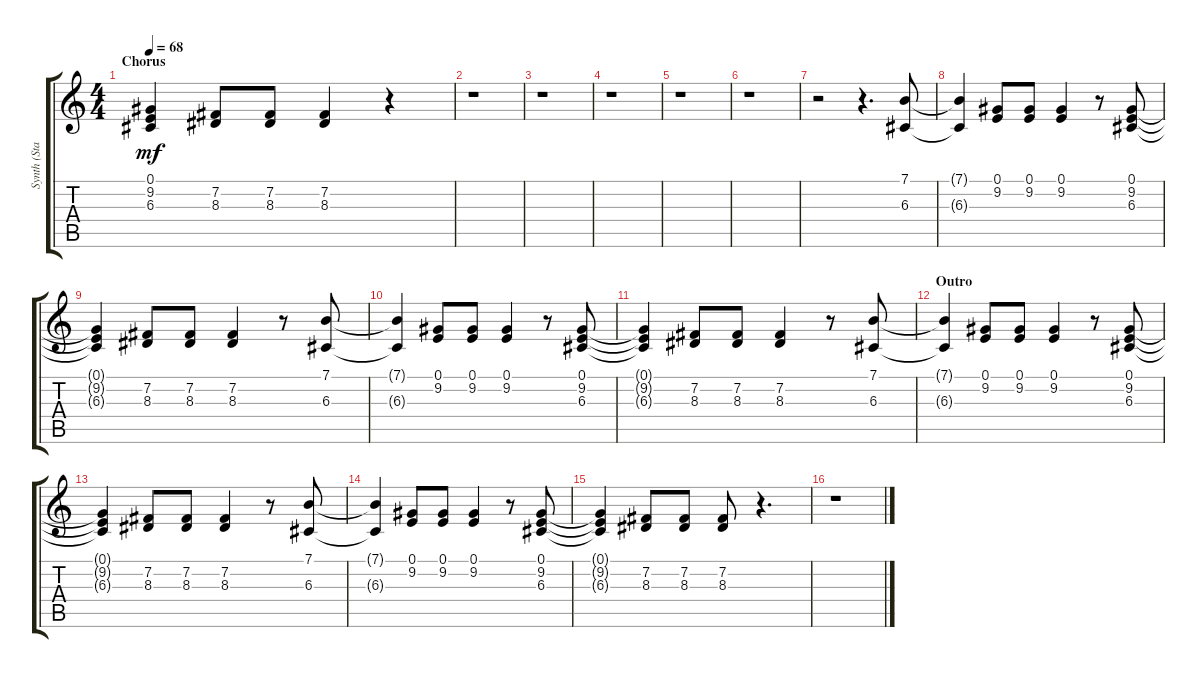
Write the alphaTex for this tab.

\track ("Synth (Staff 1)" "Synth (Sta") {instrument lead2sawtooth}
\staff {score tabs}
\tuning (E4 B3 G3 D3 A2 E2) {hide}
\ts (4 4)
\section ("" "Chorus")
\tempo 68
\clef g2
\ks aminor
(0.1{t} 9.2{t} 6.3{t}).4{dy mf} (7.2 8.3).8 (7.2 8.3).8 (7.2 8.3).4 r.4 |
r.1 |
r.1 |
r.1 |
r.1 |
r.1 |
r.2 r.4{d} (7.1 6.3).8 |
(7.1{t} 6.3{t}).4 (0.1 9.2).8 (0.1 9.2).8 (0.1 9.2).4 r.8 (0.1 9.2 6.3).8 |
(0.1{t} 9.2{t} 6.3{t}).4 (7.2 8.3).8 (7.2 8.3).8 (7.2 8.3).4 r.8 (7.1 6.3).8 |
(7.1{t} 6.3{t}).4 (0.1 9.2).8 (0.1 9.2).8 (0.1 9.2).4 r.8 (0.1 9.2 6.3).8 |
(0.1{t} 9.2{t} 6.3{t}).4 (7.2 8.3).8 (7.2 8.3).8 (7.2 8.3).4 r.8 (7.1 6.3).8 |
\section ("" "Outro")
(7.1{t} 6.3{t}).4 (0.1 9.2).8 (0.1 9.2).8 (0.1 9.2).4 r.8 (0.1 9.2 6.3).8 |
(0.1{t} 9.2{t} 6.3{t}).4 (7.2 8.3).8 (7.2 8.3).8 (7.2 8.3).4 r.8 (7.1 6.3).8 |
(7.1{t} 6.3{t}).4 (0.1 9.2).8 (0.1 9.2).8 (0.1 9.2).4 r.8 (0.1 9.2 6.3).8 |
(0.1{t} 9.2{t} 6.3{t}).4 (7.2 8.3).8 (7.2 8.3).8 (7.2 8.3).8 r.4{d} |
r.1
